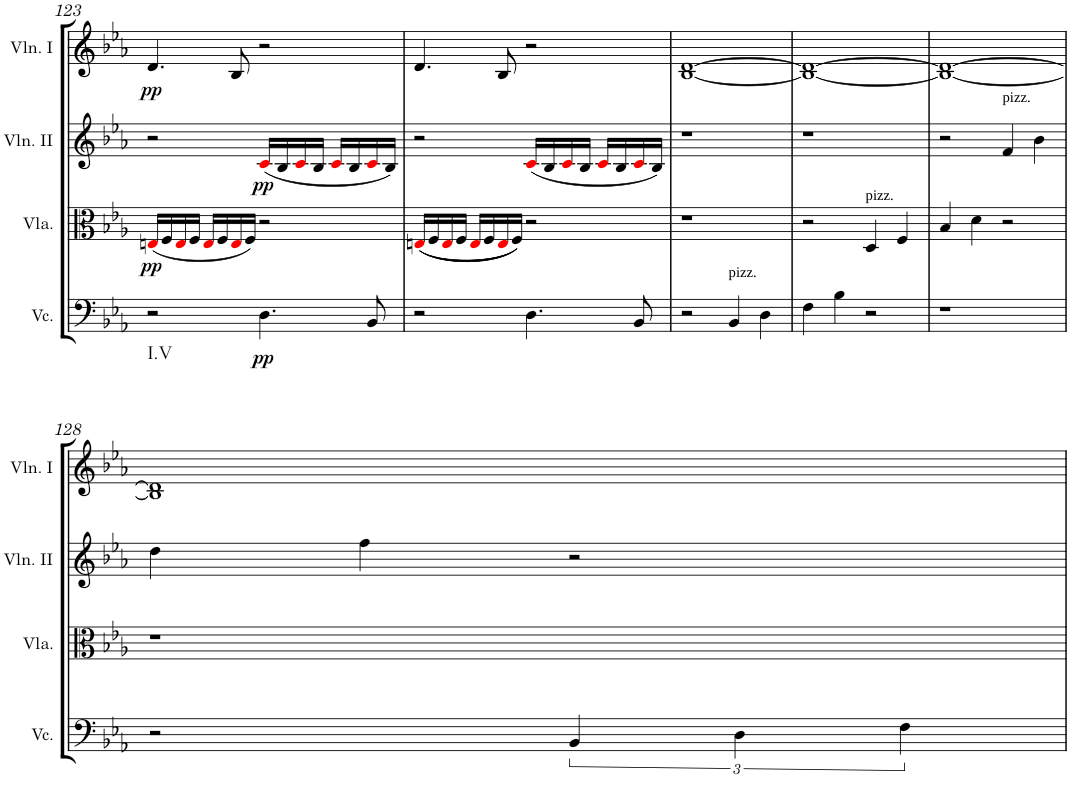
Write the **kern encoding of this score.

**kern	**dynam	**kern	**dynam	**kern	**dynam	**kern	**dynam
*part4	*part4	*part3	*part3	*part2	*part2	*part1	*part1
*staff4	*staff4	*staff3	*staff3	*staff2	*staff2	*staff1	*staff1
*I"Violoncello	*	*I"Viola	*	*I"Violin II	*	*I"Violin I	*
*I'Vc.	*	*I'Vla.	*	*I'Vln. II	*	*I'Vln. I	*
!!LO:PB:g=z
*clefC4	*	*clefC3	*	*clefG2	*	*clefG2	*
*k[b-e-a-]	*	*k[b-e-a-]	*	*k[b-e-a-]	*	*k[b-e-a-]	*
*E-:	*	*E-:	*	*E-:	*	*E-:	*
*M4/4	*	*M4/4	*	*M4/4	*	*M4/4	*
*met(c)	*	*met(c)	*	*met(c)	*	*met(c)	*
=123	=123	=123	=123	=123	=123	=123	=123
!LO:TX:b:t=I.V	!	!	!	!	!	!	!
!	!	!	!LO:DY:b	!	!	!	!LO:DY:b
2r	.	(16Eni/LL	pp	2r	.	4.d/	pp
.	.	16F/	.	.	.	.	.
.	.	16Ei/	.	.	.	.	.
.	.	16F/JJ	.	.	.	.	.
.	.	16Ei/LL	.	.	.	.	.
.	.	16F/	.	.	.	.	.
.	.	16Ei/	.	.	.	8B-/	.
.	.	16F/JJ)	.	.	.	.	.
!	!LO:DY:b	!	!	!	!LO:DY:b	!	!
4.D\	pp	2r	.	(16ci/LL	pp	2r	.
.	.	.	.	16B-/	.	.	.
.	.	.	.	16ci/	.	.	.
.	.	.	.	16B-/JJ	.	.	.
.	.	.	.	16ci/LL	.	.	.
.	.	.	.	16B-/	.	.	.
8BB-/	.	.	.	16ci/	.	.	.
.	.	.	.	16B-/JJ)	.	.	.
=124	=124	=124	=124	=124	=124	=124	=124
2r	.	((16Eni/LL	.	2r	.	4.d/	.
.	.	16F/	.	.	.	.	.
.	.	16Ei/	.	.	.	.	.
.	.	16F/JJ	.	.	.	.	.
.	.	16Ei/LL	.	.	.	.	.
.	.	16F/	.	.	.	.	.
.	.	16Ei/	.	.	.	8B-/	.
.	.	16F/JJ))	.	.	.	.	.
4.D\	.	2r	.	(16ci/LL	.	2r	.
.	.	.	.	16B-/	.	.	.
.	.	.	.	16ci/	.	.	.
.	.	.	.	16B-/JJ	.	.	.
.	.	.	.	16ci/LL	.	.	.
.	.	.	.	16B-/	.	.	.
8BB-/	.	.	.	16ci/	.	.	.
.	.	.	.	16B-/JJ)	.	.	.
=125	=125	=125	=125	=125	=125	=125	=125
2r	.	1r	.	1r	.	[1B- [1d	.
!LO:TX:a:t=pizz.	!	!	!	!	!	!	!
4BB-/	.	.	.	.	.	.	.
4D\	.	.	.	.	.	.	.
=126	=126	=126	=126	=126	=126	=126	=126
4F\	.	2r	.	1r	.	1B-_ 1d_	.
4B-\	.	.	.	.	.	.	.
!	!	!LO:TX:a:t=pizz.	!	!	!	!	!
2r	.	4D/	.	.	.	.	.
.	.	4F/	.	.	.	.	.
=127	=127	=127	=127	=127	=127	=127	=127
1r	.	4B-/	.	2r	.	1B-_ 1d_	.
.	.	4d\	.	.	.	.	.
!	!	!	!	!LO:TX:a:t=pizz.	!	!	!
.	.	2r	.	4f/	.	.	.
.	.	.	.	4b-\	.	.	.
!!LO:LB:g=z
=128	=128	=128	=128	=128	=128	=128	=128
2r	.	1r	.	4dd\	.	1B-] 1d]	.
.	.	.	.	4ff\	.	.	.
6BB-/	.	.	.	2r	.	.	.
6D\	.	.	.	.	.	.	.
6F\	.	.	.	.	.	.	.
=	=	=	=	=	=	=	=
*-	*-	*-	*-	*-	*-	*-	*-
